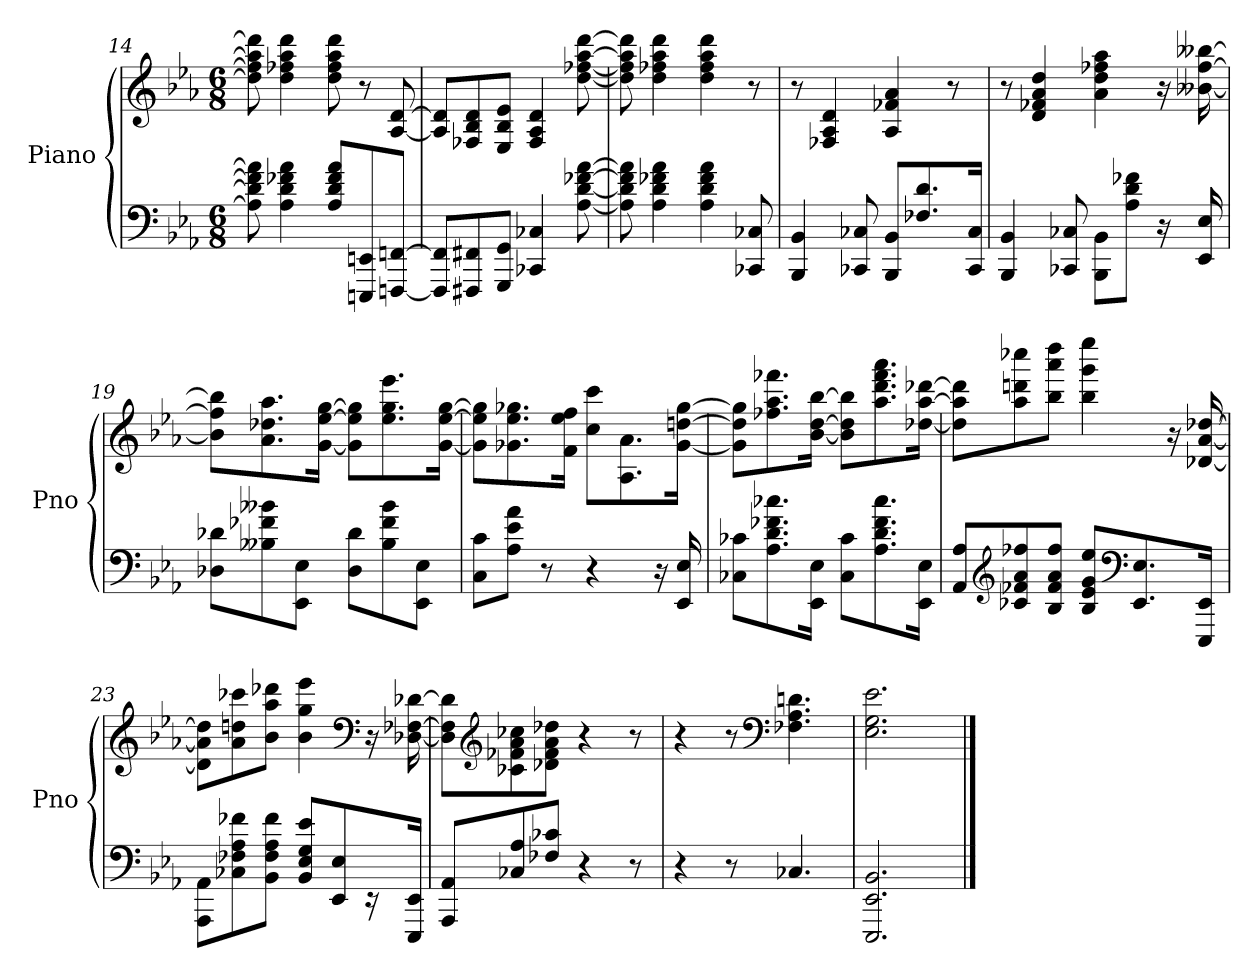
**kern	**kern
*part1	*part1
*staff2	*staff1
*I"Piano	*
*I'Pno	*
*clefF4	*clefG2
*k[b-e-a-]	*k[b-e-a-]
*E-:	*E-:
*M6/8	*M6/8
=14	=14
8A-] 8d] 8f-] 8a-]	8dd] 8ff-] 8aa-] 8ddd]
4A- 4d 4f-X 4a-	4dd 4ff-X 4aa- 4ddd
8A- 8d 8f- 8a-L	8dd 8ff- 8aa- 8ddd
8EEEn 8EEn	8r
[8FFFn [8FFnJ	[8A- [8d
=15	=15
8FFF] 8FF]L	8A-] 8d]L
8FFF#X 8FF#X	8F-X 8B- 8d
8GGG 8GGJ	8E- 8B- 8e-J
4CC-X 4C-X	4F- 4A- 4d
[8A- [8d [8f-X [8a-	[8dd [8ff-X [8aa- [8ddd
=16	=16
8A-] 8d] 8f-] 8a-]	8dd] 8ff-] 8aa-] 8ddd]
4A- 4d 4f-X 4a-	4dd 4ff-X 4aa- 4ddd
4A- 4d 4f- 4a-	4dd 4ff- 4aa- 4ddd
8CC-X 8C-X	8r
=17	=17
4BBB- 4BB-	8r
.	4F-X 4A- 4d
8CC-X 8C-X	.
8BBB- 8BB-L	4A- 4f-X 4a-
8.F-X 8.d	.
.	8r
16CC- 16C-Jk	.
=18	=18
4BBB- 4BB-	8r
.	4d 4f-X 4a- 4dd
8CC-X 8C-X	.
8BBB- 8BB-L	4a- 4dd 4ff-X 4aa-
8A- 8d 8f-XJ	.
16r	16r
16EE- 16E-	[16b--X [16ff- [16bb--X
=19	=19
8D-X 8d-XL	8b--] 8ff-] 8bb--]L
8B--X 8f-X 8b--X	8.a- 8.dd-X 8.aa-
8EE- 8E-J	.
.	[16g [16ee- [16ggJk
8D- 8d-L	8g] 8ee-] 8gg]L
8B-- 8f- 8b--	8.ee- 8.gg 8.eee-
8EE- 8E-J	.
.	[16g [16ee- [16ggJk
=20	=20
8C 8cL	8g] 8ee-] 8gg]L
8A- 8e- 8a-J	8.g-X 8.ee- 8.gg-X
8r	.
.	16f 16ee- 16ffJk
4r	8cc 8cccL
.	8.A- 8.a-
16r	.
16EE- 16E-	[16g- [16ddn [16gg-Jk
=21	=21
8C-X 8c-XL	8g-] 8dd] 8gg-]L
8.A- 8.d 8.f-X 8.cc-X	8.ff-X 8.aa- 8.fff-X
16EE- 16E-Jk	[16b- [16dd [16bb-Jk
8C- 8c-L	8b-] 8dd] 8bb-]L
8.A- 8.d 8.f- 8.cc-	8.aa- 8.ddd 8.fff- 8.aaa-
16EE- 16E-Jk	[16dd-X [16aa- [16ddd-XJk
=22	=22
8AA- 8A-L	8dd-] 8aa-] 8ddd-]L
*clefG2	*
8c-X 8f-X 8a- 8ff-X	8aa- 8dddn 8cccc-X
8B- 8f- 8a- 8ff-J	8bb- 8aaa- 8ddddJ
8B- 8e- 8g 8ee-L	4bb- 4ggg 4eeee-
*clefF4	*
8.EE- 8.E-	.
.	16r
16EEE- 16EE-Jk	[16d-X [16a- [16dd-X
=23	=23
8AAA- 8AA-L	8d-] 8a-] 8dd-]L
8C-X 8F-X 8A- 8f-X	8a- 8ddn 8ccc-X
8BB- 8F- 8A- 8f-J	8b- 8aa- 8ddd-XJ
8BB- 8E- 8G 8e-L	4b- 4gg 4eee-
8EE- 8E-	.
*	*clefF4
16r	16r
16EEE- 16EE-Jk	[16D-X [16F-X [16d-X
=24	=24
8AAA- 8AA-L	8D-] 8F-] 8d-]L
*	*clefG2
8C-X 8A-	8c-X 8f-X 8a- 8cc-X
8F-X 8c-XJ	8d-X 8f- 8a- 8dd-XJ
4r	4r
8r	8r
=25	=25
4r	4r
8r	8r
*	*clefF4
4.C-X	4.F-X 4.A- 4.dn
=26	=26
2.EEE- 2.EE- 2.BB-	2.E- 2.G 2.e-
==	==
*-	*-
